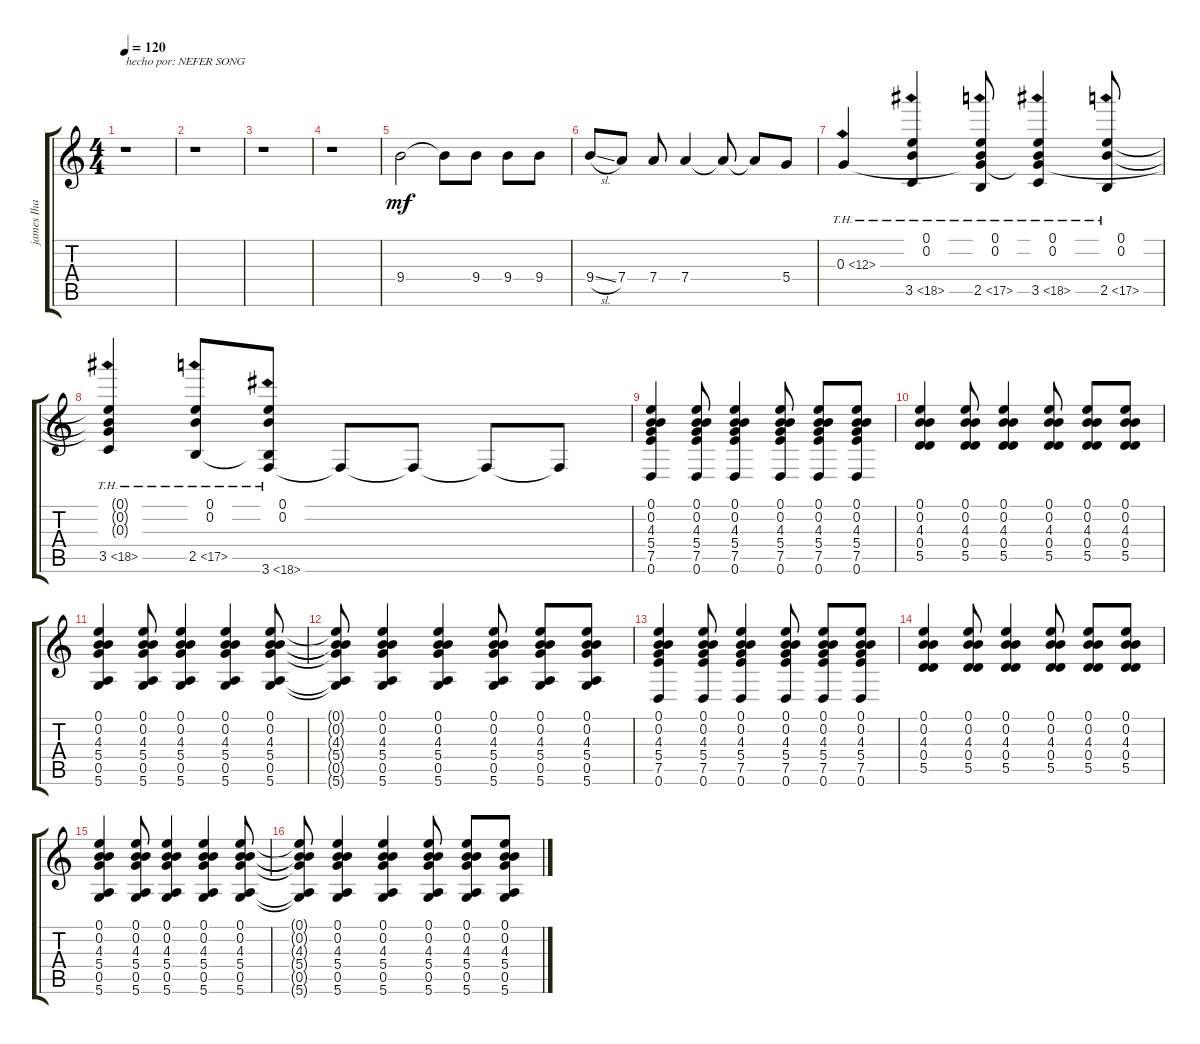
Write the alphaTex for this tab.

\track ("james Iha" "james Iha") {instrument electricguitarclean}
\staff {score tabs}
\tuning (E4 B3 G3 D3 A2 D2) {hide}
\ts (4 4)
\tempo 120
\clef g2
\ks c
r.1{txt "hecho por: NEFER SONG" dy mf instrument electricguitarclean} |
r.1 |
r.1 |
r.1 |
9.4.2{volume 16 instrument distortionguitar} 9.4{t}.8 9.4.8 9.4.8 9.4.8 |
9.4{sl}.8 7.4.8 7.4.8 7.4.4 7.4{t}.8 7.4{t}.8 5.4.8 |
0.3{th 12}.4 (0.1 0.2 3.5{th 15}).4 (0.1 0.2 0.3{t} 2.5{th 15}).8 (0.1 0.2 0.3{t} 3.5{th 15}).4 (0.1 0.2 2.5{th 15}).8 |
(0.1{t} 0.2{t} 0.3{t} 3.5{th 15}).4 (0.1 0.2 2.5{th 15}).8 (0.1 0.2 2.5{t} 3.6{th 15}).8 3.6{t}.8 3.6{t}.8 3.6{t}.8 3.6{t}.8 |
(0.1 0.2 4.3 5.4 7.5 0.6).4{volume 8 instrument electricguitarclean} (0.1 0.2 4.3 5.4 7.5 0.6).8 (0.1 0.2 4.3 5.4 7.5 0.6).4 (0.1 0.2 4.3 5.4 7.5 0.6).8 (0.1 0.2 4.3 5.4 7.5 0.6).8 (0.1 0.2 4.3 5.4 7.5 0.6).8 |
(0.1 0.2 4.3 0.4 5.5).4 (0.1 0.2 4.3 0.4 5.5).8 (0.1 0.2 4.3 0.4 5.5).4 (0.1 0.2 4.3 0.4 5.5).8 (0.1 0.2 4.3 0.4 5.5).8 (0.1 0.2 4.3 0.4 5.5).8 |
(0.1 0.2 4.3 5.4 0.5 5.6).4 (0.1 0.2 4.3 5.4 0.5 5.6).8 (0.1 0.2 4.3 5.4 0.5 5.6).4 (0.1 0.2 4.3 5.4 0.5 5.6).4 (0.1 0.2 4.3 5.4 0.5 5.6).8 |
(0.1{t} 0.2{t} 4.3{t} 5.4{t} 0.5{t} 5.6{t}).8 (0.1 0.2 4.3 5.4 0.5 5.6).4 (0.1 0.2 4.3 5.4 0.5 5.6).4 (0.1 0.2 4.3 5.4 0.5 5.6).8 (0.1 0.2 4.3 5.4 0.5 5.6).8 (0.1 0.2 4.3 5.4 0.5 5.6).8 |
(0.1 0.2 4.3 5.4 7.5 0.6).4 (0.1 0.2 4.3 5.4 7.5 0.6).8 (0.1 0.2 4.3 5.4 7.5 0.6).4 (0.1 0.2 4.3 5.4 7.5 0.6).8 (0.1 0.2 4.3 5.4 7.5 0.6).8 (0.1 0.2 4.3 5.4 7.5 0.6).8 |
(0.1 0.2 4.3 0.4 5.5).4 (0.1 0.2 4.3 0.4 5.5).8 (0.1 0.2 4.3 0.4 5.5).4 (0.1 0.2 4.3 0.4 5.5).8 (0.1 0.2 4.3 0.4 5.5).8 (0.1 0.2 4.3 0.4 5.5).8 |
(0.1 0.2 4.3 5.4 0.5 5.6).4 (0.1 0.2 4.3 5.4 0.5 5.6).8 (0.1 0.2 4.3 5.4 0.5 5.6).4 (0.1 0.2 4.3 5.4 0.5 5.6).4 (0.1 0.2 4.3 5.4 0.5 5.6).8 |
(0.1{t} 0.2{t} 4.3{t} 5.4{t} 0.5{t} 5.6{t}).8 (0.1 0.2 4.3 5.4 0.5 5.6).4 (0.1 0.2 4.3 5.4 0.5 5.6).4 (0.1 0.2 4.3 5.4 0.5 5.6).8 (0.1 0.2 4.3 5.4 0.5 5.6).8 (0.1 0.2 4.3 5.4 0.5 5.6).8
